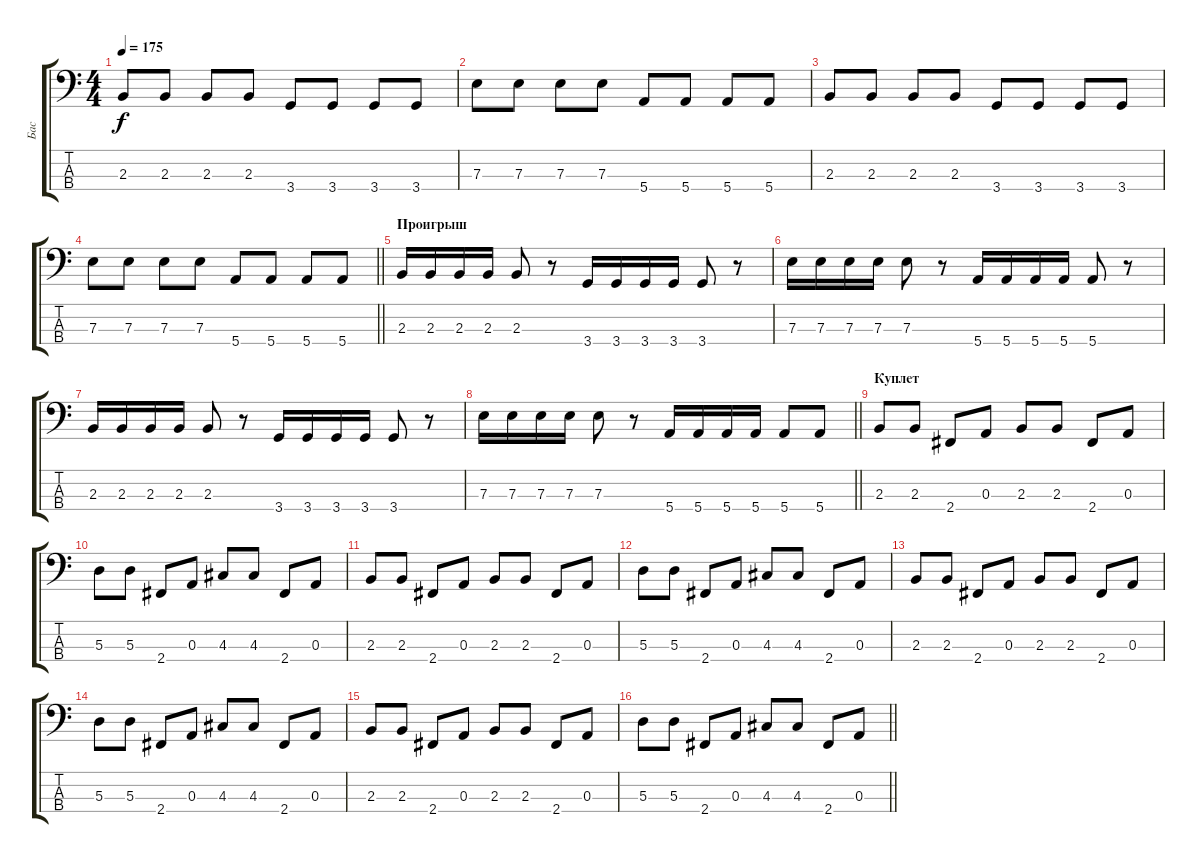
\track ("Бас" "Бас") {instrument electricbassfinger}
\staff {score tabs}
\tuning (G2 D2 A1 E1) {hide}
\ts (4 4)
\tempo 175
\clef f4
\ks c
2.3.8{dy f} 2.3.8 2.3.8 2.3.8 3.4.8 3.4.8 3.4.8 3.4.8 |
7.3.8 7.3.8 7.3.8 7.3.8 5.4.8 5.4.8 5.4.8 5.4.8 |
2.3.8 2.3.8 2.3.8 2.3.8 3.4.8 3.4.8 3.4.8 3.4.8 |
\barLineRight lightlight
7.3.8 7.3.8 7.3.8 7.3.8 5.4.8 5.4.8 5.4.8 5.4.8 |
\section ("" "Проигрыш")
2.3.16 2.3.16 2.3.16 2.3.16 2.3.8 r.8 3.4.16 3.4.16 3.4.16 3.4.16 3.4.8 r.8 |
7.3.16 7.3.16 7.3.16 7.3.16 7.3.8 r.8 5.4.16 5.4.16 5.4.16 5.4.16 5.4.8 r.8 |
2.3.16 2.3.16 2.3.16 2.3.16 2.3.8 r.8 3.4.16 3.4.16 3.4.16 3.4.16 3.4.8 r.8 |
\barLineRight lightlight
7.3.16 7.3.16 7.3.16 7.3.16 7.3.8 r.8 5.4.16 5.4.16 5.4.16 5.4.16 5.4.8 5.4.8 |
\section ("" "Куплет")
2.3.8 2.3.8 2.4.8 0.3.8 2.3.8 2.3.8 2.4.8 0.3.8 |
5.3.8 5.3.8 2.4.8 0.3.8 4.3.8 4.3.8 2.4.8 0.3.8 |
2.3.8 2.3.8 2.4.8 0.3.8 2.3.8 2.3.8 2.4.8 0.3.8 |
5.3.8 5.3.8 2.4.8 0.3.8 4.3.8 4.3.8 2.4.8 0.3.8 |
2.3.8 2.3.8 2.4.8 0.3.8 2.3.8 2.3.8 2.4.8 0.3.8 |
5.3.8 5.3.8 2.4.8 0.3.8 4.3.8 4.3.8 2.4.8 0.3.8 |
2.3.8 2.3.8 2.4.8 0.3.8 2.3.8 2.3.8 2.4.8 0.3.8 |
\barLineRight lightlight
5.3.8 5.3.8 2.4.8 0.3.8 4.3.8 4.3.8 2.4.8 0.3.8
